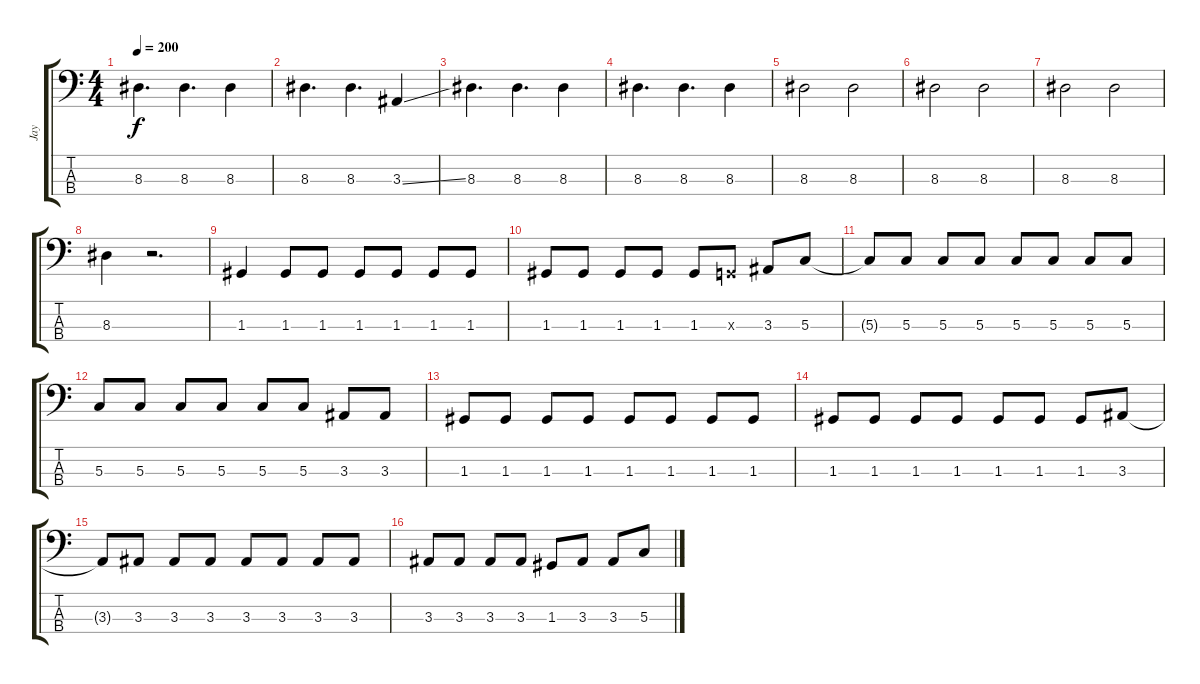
\track ("Jay" "Jay") {instrument electricbasspick}
\staff {score tabs}
\tuning (F2 C2 G1 C1) {hide}
\ts (4 4)
\tempo 200
\clef f4
\ks c
8.3.4{d dy f} 8.3.4{d} 8.3.4 |
8.3.4{d} 8.3.4{d} 3.3{ss}.4 |
8.3.4{d} 8.3.4{d} 8.3.4 |
8.3.4{d} 8.3.4{d} 8.3.4 |
8.3.2 8.3.2 |
8.3.2 8.3.2 |
8.3.2 8.3.2 |
8.3.4 r.2{d} |
1.3.4 1.3.8 1.3.8 1.3.8 1.3.8 1.3.8 1.3.8 |
1.3.8 1.3.8 1.3.8 1.3.8 1.3.8 0.3{x}.8 3.3.8 5.3.8 |
5.3{t}.8 5.3.8 5.3.8 5.3.8 5.3.8 5.3.8 5.3.8 5.3.8 |
5.3.8 5.3.8 5.3.8 5.3.8 5.3.8 5.3.8 3.3.8 3.3.8 |
1.3.8 1.3.8 1.3.8 1.3.8 1.3.8 1.3.8 1.3.8 1.3.8 |
1.3.8 1.3.8 1.3.8 1.3.8 1.3.8 1.3.8 1.3.8 3.3.8 |
3.3{t}.8 3.3.8 3.3.8 3.3.8 3.3.8 3.3.8 3.3.8 3.3.8 |
3.3.8 3.3.8 3.3.8 3.3.8 1.3.8 3.3.8 3.3.8 5.3.8
